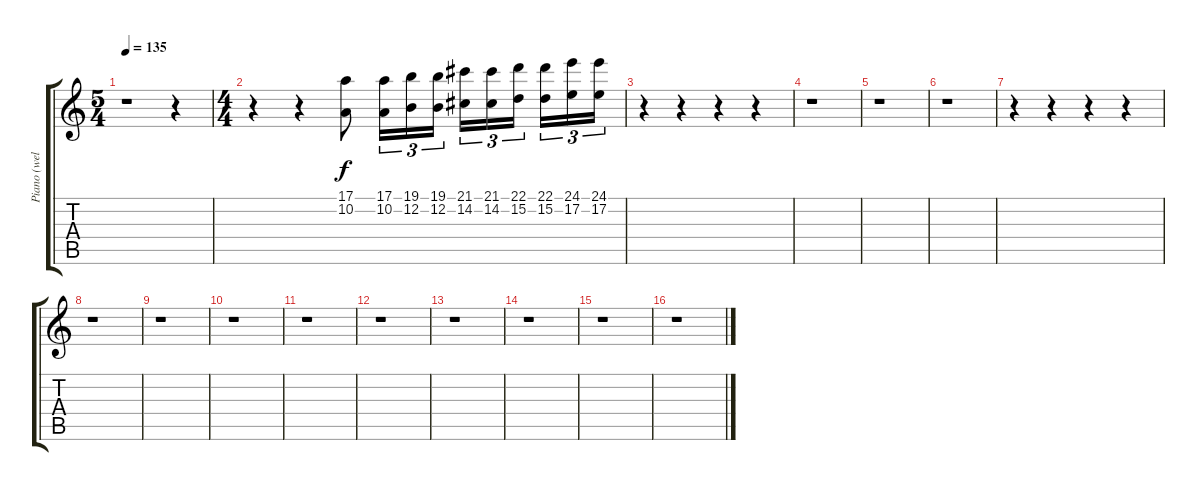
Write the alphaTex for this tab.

\track ("Piano (well... Keyboards)" "Piano (wel") {instrument brightacousticpiano}
\staff {score tabs}
\tuning (E4 B3 G3 D3 A2 E2) {hide}
\ts (5 4)
\tempo 135
\clef g2
\ks c
r.1{dy f} r.4 |
\ts (4 4)
r.4 r.4 (17.1 10.2).8 (17.1 10.2).16{tu (3 2)} (19.1 12.2).16{tu (3 2)} (19.1 12.2).16{tu (3 2)} (21.1 14.2).16{tu (3 2)} (21.1 14.2).16{tu (3 2)} (22.1 15.2).16{tu (3 2)} (22.1 15.2).16{tu (3 2)} (24.1 17.2).16{tu (3 2)} (24.1 17.2).16{tu (3 2)} |
r.4 r.4 r.4 r.4 |
r.1 |
r.1 |
r.1 |
r.4 r.4 r.4 r.4 |
r.1 |
r.1 |
r.1 |
r.1 |
r.1 |
r.1 |
r.1 |
r.1 |
r.1
